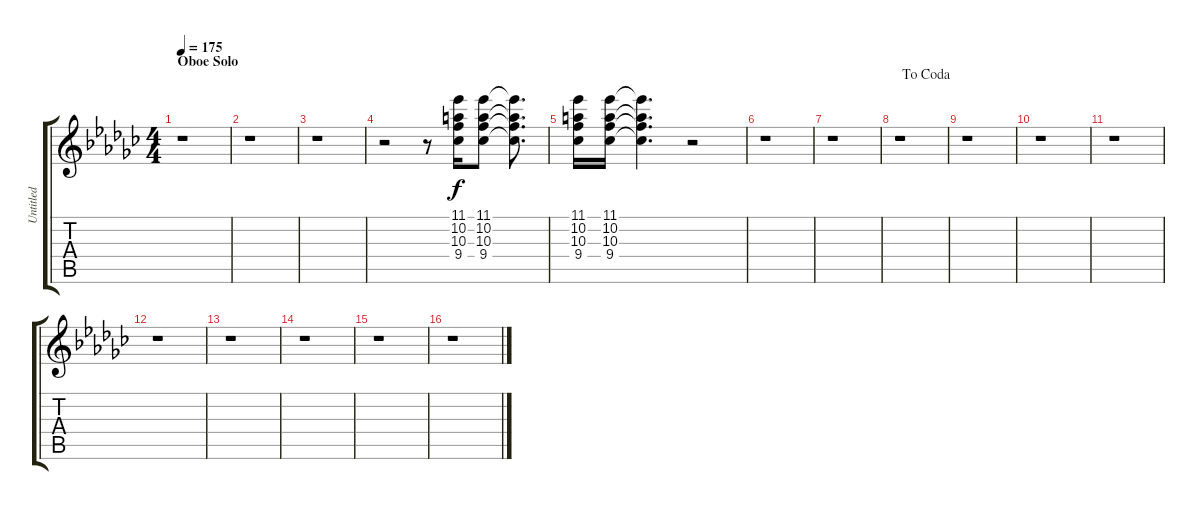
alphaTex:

\track ("Untitled" "Untitled") {instrument acousticguitarsteel}
\staff {score tabs}
\tuning (E4 B3 G3 D3 A2 E2) {hide}
\ts (4 4)
\section ("" "Oboe Solo")
\tempo 175
\clef g2
\ks gb
r.1{dy f} |
r.1 |
r.1 |
r.2 r.8 (11.1 10.2 10.3 9.4).16 (11.1 10.2 10.3 9.4).8 (11.1{t} 10.2{t} 10.3{t} 9.4{t}).8{d} |
(11.1 10.2 10.3 9.4).16 (11.1 10.2 10.3 9.4).16 (11.1{t} 10.2{t} 10.3{t} 9.4{t}).4{d} r.2 |
r.1 |
r.1 |
\jump dacoda
r.1 |
r.1 |
r.1 |
r.1 |
r.1 |
r.1 |
r.1 |
r.1 |
r.1
